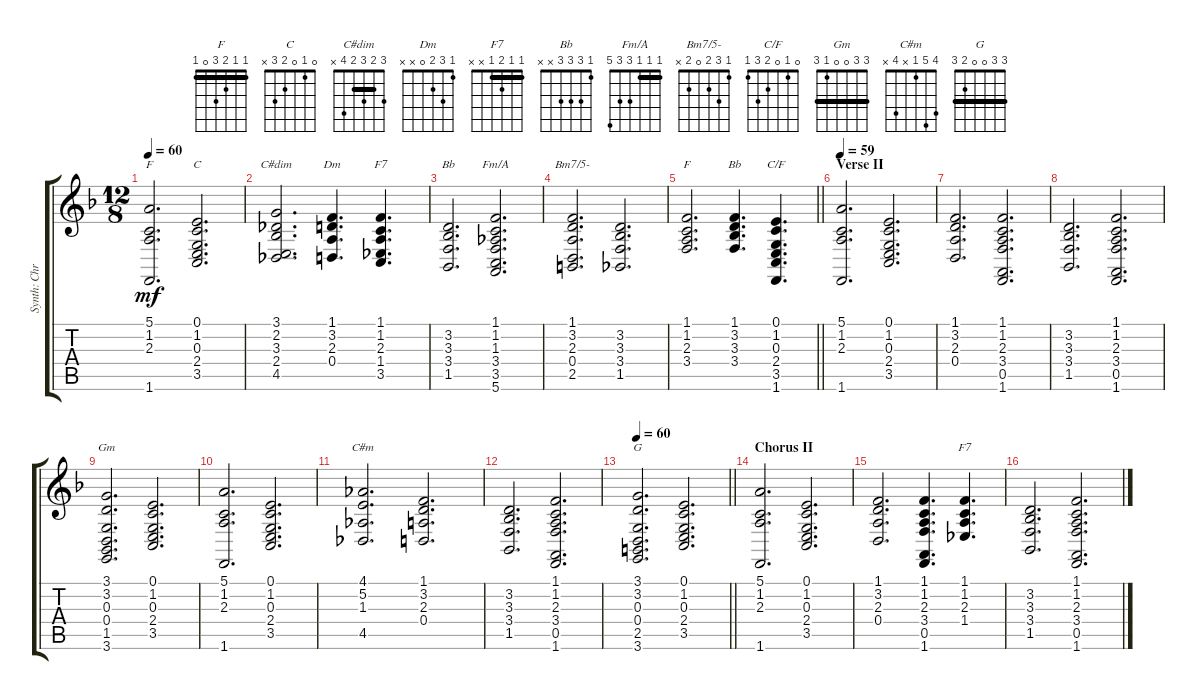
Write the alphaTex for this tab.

\track ("Synth: Chris" "Synth: Chr") {instrument synthstrings1}
\staff {score tabs}
\tuning (E4 B3 G3 D3 A2 E2) {hide}
\chord ("F" 5 1 2 x x 1) {barre 1}
\chord ("C" 0 1 0 2 3 x)
\chord ("C#dim" 3 2 3 2 4 x) {barre 2}
\chord ("Dm" 1 3 2 0 x x)
\chord ("F7" 1 1 2 1 3 x) {barre 1}
\chord ("Bb" x 3 3 3 1 x) {barre 3}
\chord ("Fm/A" 1 1 1 3 3 5) {barre 1}
\chord ("Bm7/5-" 1 3 2 0 2 x)
\chord ("F" 1 1 2 3 0 1) {barre 1}
\chord ("Bb" 1 3 3 3 x x)
\chord ("C/F" 0 1 0 2 3 1)
\chord ("Gm" 3 3 0 0 1 3) {barre 3}
\chord ("C#m" 4 5 1 x 4 x)
\chord ("G" 3 3 0 0 2 3) {barre 3}
\chord ("F7" 1 1 2 1 x x) {barre 1}
\ts (12 8)
\tempo 60
\clef g2
\ks f
(5.1 1.2 2.3 1.6).2{d ch "F" dy mf} (0.1 1.2 0.3 2.4 3.5).2{d ch "C"} |
(3.1 2.2 3.3 2.4 4.5).2{d ch "C#dim"} (1.1 3.2 2.3 0.4).4{d ch "Dm"} (1.1 1.2 2.3 1.4 3.5).4{d ch "F7"} |
(3.2 3.3 3.4 1.5).2{d ch "Bb"} (1.1 1.2 1.3 3.4 3.5 5.6).2{d ch "Fm/A"} |
(1.1 3.2 2.3 0.4 2.5).2{d ch "Bm7/5-"} (3.2 3.3 3.4 1.5).2{d} |
\barLineRight lightlight
(1.1 1.2 2.3 3.4).2{d ch "F"} (1.1 3.2 3.3 3.4).4{d ch "Bb"} (0.1 1.2 0.3 2.4 3.5 1.6).4{d ch "C/F"} |
\section ("" "Verse II")
\tempo 59
(5.1 1.2 2.3 1.6).2{d} (0.1 1.2 0.3 2.4 3.5).2{d} |
(1.1 3.2 2.3 0.4).2{d} (1.1 1.2 2.3 3.4 0.5 1.6).2{d} |
(3.2 3.3 3.4 1.5).2{d} (1.1 1.2 2.3 3.4 0.5 1.6).2{d} |
(3.1 3.2 0.3 0.4 1.5 3.6).2{d ch "Gm"} (0.1 1.2 0.3 2.4 3.5).2{d} |
(5.1 1.2 2.3 1.6).2{d} (0.1 1.2 0.3 2.4 3.5).2{d} |
(4.1 5.2 1.3 4.5).2{d ch "C#m"} (1.1 3.2 2.3 0.4).2{d} |
(3.2 3.3 3.4 1.5).2{d} (1.1 1.2 2.3 3.4 0.5 1.6).2{d} |
\tempo 60
\barLineRight lightlight
(3.1 3.2 0.3 0.4 2.5 3.6).2{d ch "G"} (0.1 1.2 0.3 2.4 3.5).2{d} |
\section ("" "Chorus II")
(5.1 1.2 2.3 1.6).2{d} (0.1 1.2 0.3 2.4 3.5).2{d} |
(1.1 3.2 2.3 0.4).2{d} (1.1 1.2 2.3 3.4 0.5 1.6).4{d} (1.1 1.2 2.3 1.4).4{d ch "F7"} |
(3.2 3.3 3.4 1.5).2{d} (1.1 1.2 2.3 3.4 0.5 1.6).2{d}
